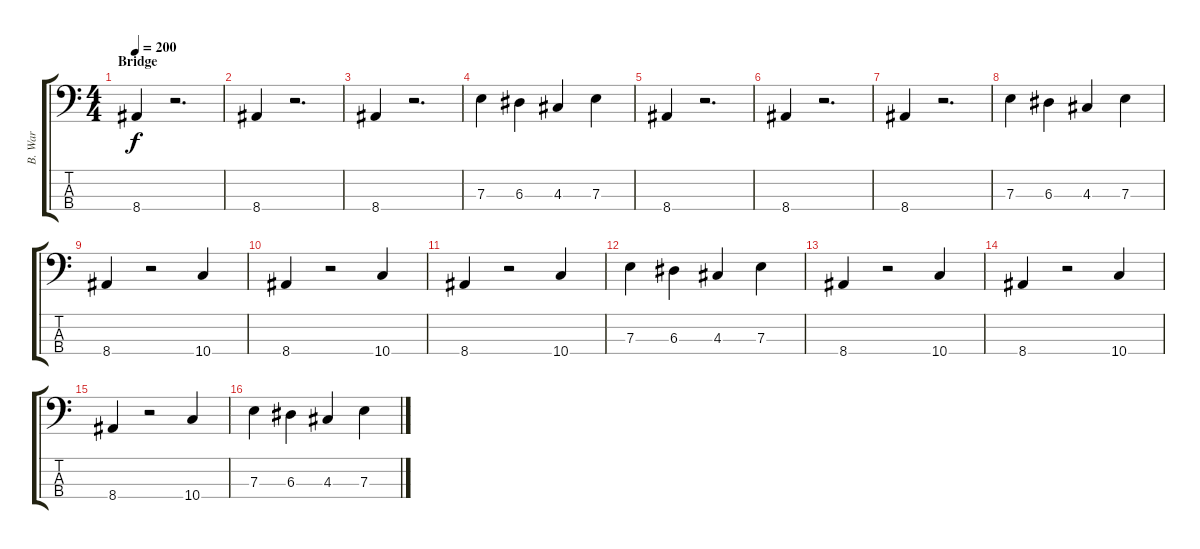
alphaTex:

\track ("B. War " "B. War ") {instrument electricbassfinger}
\staff {score tabs}
\tuning (G2 D2 A1 D1) {hide}
\ts (4 4)
\section ("" "Bridge")
\tempo 200
\clef f4
\ks c
8.4.4{dy f} r.2{d} |
8.4.4 r.2{d} |
8.4.4 r.2{d} |
7.3.4 6.3.4 4.3.4 7.3.4 |
8.4.4 r.2{d} |
8.4.4 r.2{d} |
8.4.4 r.2{d} |
7.3.4 6.3.4 4.3.4 7.3.4 |
8.4.4 r.2 10.4.4 |
8.4.4 r.2 10.4.4 |
8.4.4 r.2 10.4.4 |
7.3.4 6.3.4 4.3.4 7.3.4 |
8.4.4 r.2 10.4.4 |
8.4.4 r.2 10.4.4 |
8.4.4 r.2 10.4.4 |
7.3.4 6.3.4 4.3.4 7.3.4
